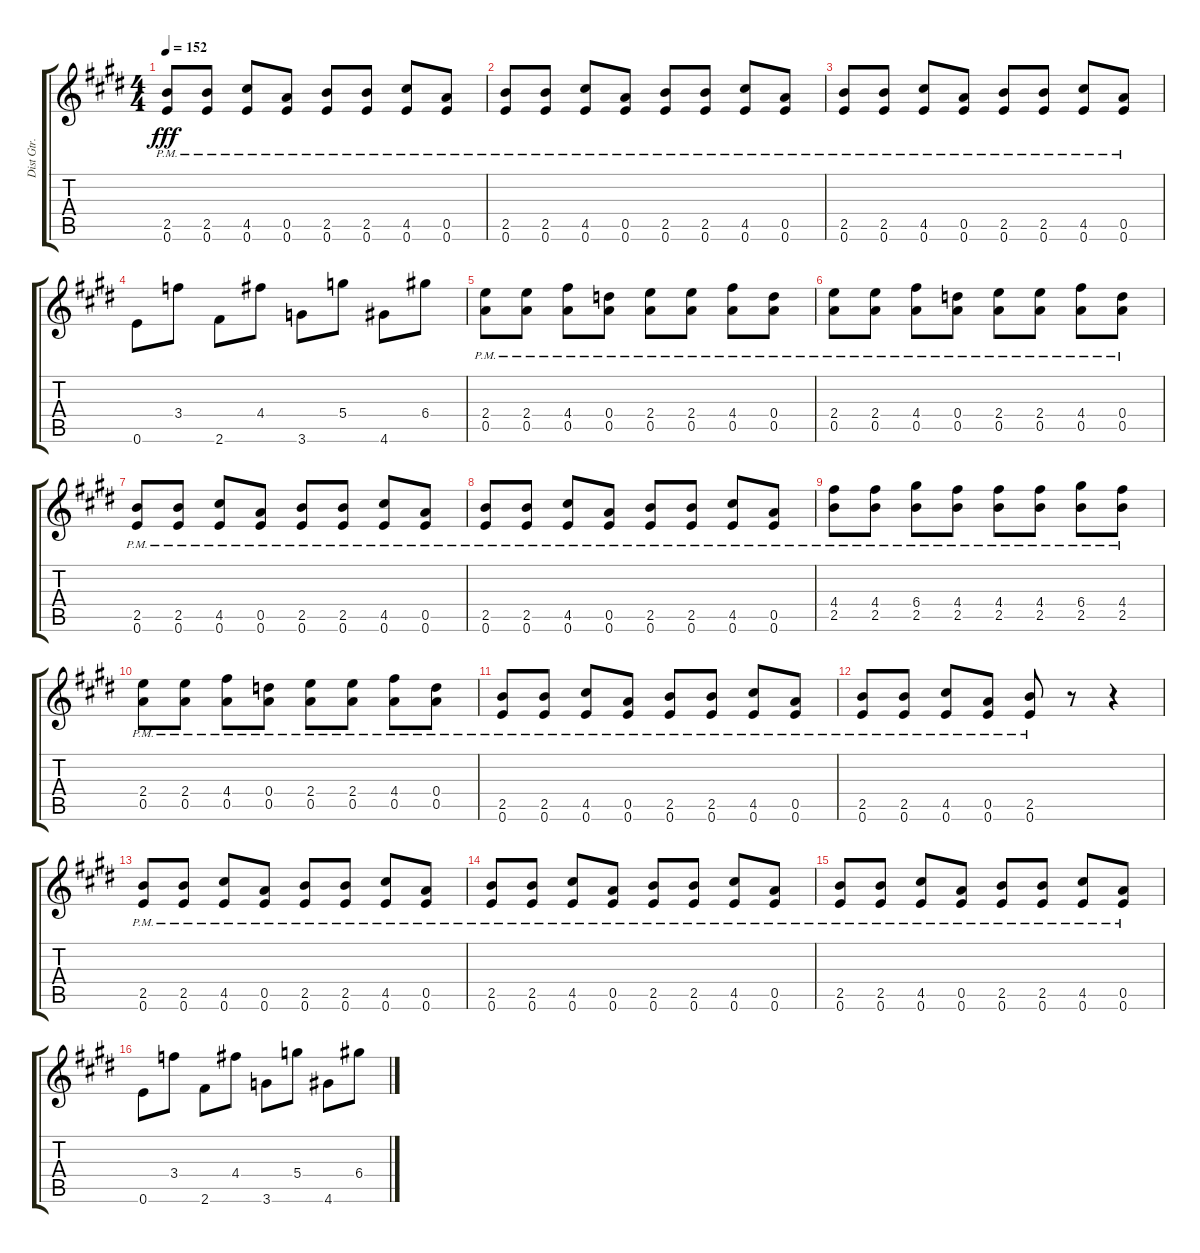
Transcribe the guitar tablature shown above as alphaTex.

\track ("Dist Gtr." "Dist Gtr.") {instrument distortionguitar}
\staff {score tabs}
\tuning (E4 B3 G4 D4 A3 E3) {hide}
\ts (4 4)
\tempo 152
\clef g2
\ks e
(2.5{pm} 0.6{pm}).8{dy fff} (2.5{pm} 0.6{pm}).8 (4.5{pm} 0.6{pm}).8 (0.5{pm} 0.6{pm}).8 (2.5{pm} 0.6{pm}).8 (2.5{pm} 0.6{pm}).8 (4.5{pm} 0.6{pm}).8 (0.5{pm} 0.6{pm}).8 |
\ks c#minor
(2.5{pm} 0.6{pm}).8 (2.5{pm} 0.6{pm}).8 (4.5{pm} 0.6{pm}).8 (0.5{pm} 0.6{pm}).8 (2.5{pm} 0.6{pm}).8 (2.5{pm} 0.6{pm}).8 (4.5{pm} 0.6{pm}).8 (0.5{pm} 0.6{pm}).8 |
(2.5{pm} 0.6{pm}).8 (2.5{pm} 0.6{pm}).8 (4.5{pm} 0.6{pm}).8 (0.5{pm} 0.6{pm}).8 (2.5{pm} 0.6{pm}).8 (2.5{pm} 0.6{pm}).8 (4.5{pm} 0.6{pm}).8 (0.5{pm} 0.6{pm}).8 |
\ks e
0.6.8 3.4.8 2.6.8 4.4.8 3.6.8 5.4.8 4.6.8 6.4.8 |
\ks c#minor
(2.4{pm} 0.5{pm}).8 (2.4{pm} 0.5{pm}).8 (4.4{pm} 0.5{pm}).8 (0.4{pm} 0.5{pm}).8 (2.4{pm} 0.5{pm}).8 (2.4{pm} 0.5{pm}).8 (4.4{pm} 0.5{pm}).8 (0.4{pm} 0.5{pm}).8 |
(2.4{pm} 0.5{pm}).8 (2.4{pm} 0.5{pm}).8 (4.4{pm} 0.5{pm}).8 (0.4{pm} 0.5{pm}).8 (2.4{pm} 0.5{pm}).8 (2.4{pm} 0.5{pm}).8 (4.4{pm} 0.5{pm}).8 (0.4{pm} 0.5{pm}).8 |
\ks e
(2.5{pm} 0.6{pm}).8 (2.5{pm} 0.6{pm}).8 (4.5{pm} 0.6{pm}).8 (0.5{pm} 0.6{pm}).8 (2.5{pm} 0.6{pm}).8 (2.5{pm} 0.6{pm}).8 (4.5{pm} 0.6{pm}).8 (0.5{pm} 0.6{pm}).8 |
\ks c#minor
(2.5{pm} 0.6{pm}).8 (2.5{pm} 0.6{pm}).8 (4.5{pm} 0.6{pm}).8 (0.5{pm} 0.6{pm}).8 (2.5{pm} 0.6{pm}).8 (2.5{pm} 0.6{pm}).8 (4.5{pm} 0.6{pm}).8 (0.5{pm} 0.6{pm}).8 |
(4.4{pm} 2.5{pm}).8 (4.4{pm} 2.5{pm}).8 (6.4{pm} 2.5{pm}).8 (4.4{pm} 2.5{pm}).8 (4.4{pm} 2.5{pm}).8 (4.4{pm} 2.5{pm}).8 (6.4{pm} 2.5{pm}).8 (4.4{pm} 2.5{pm}).8 |
\ks e
(2.4{pm} 0.5{pm}).8 (2.4{pm} 0.5{pm}).8 (4.4{pm} 0.5{pm}).8 (0.4{pm} 0.5{pm}).8 (2.4{pm} 0.5{pm}).8 (2.4{pm} 0.5{pm}).8 (4.4{pm} 0.5{pm}).8 (0.4{pm} 0.5{pm}).8 |
\ks c#minor
(2.5{pm} 0.6{pm}).8 (2.5{pm} 0.6{pm}).8 (4.5{pm} 0.6{pm}).8 (0.5{pm} 0.6{pm}).8 (2.5{pm} 0.6{pm}).8 (2.5{pm} 0.6{pm}).8 (4.5{pm} 0.6{pm}).8 (0.5{pm} 0.6{pm}).8 |
(2.5{pm} 0.6{pm}).8 (2.5{pm} 0.6{pm}).8 (4.5{pm} 0.6{pm}).8 (0.5{pm} 0.6{pm}).8 (2.5{pm} 0.6{pm}).8 r.8 r.4 |
\ks e
(2.5{pm} 0.6{pm}).8 (2.5{pm} 0.6{pm}).8 (4.5{pm} 0.6{pm}).8 (0.5{pm} 0.6{pm}).8 (2.5{pm} 0.6{pm}).8 (2.5{pm} 0.6{pm}).8 (4.5{pm} 0.6{pm}).8 (0.5{pm} 0.6{pm}).8 |
\ks c#minor
(2.5{pm} 0.6{pm}).8 (2.5{pm} 0.6{pm}).8 (4.5{pm} 0.6{pm}).8 (0.5{pm} 0.6{pm}).8 (2.5{pm} 0.6{pm}).8 (2.5{pm} 0.6{pm}).8 (4.5{pm} 0.6{pm}).8 (0.5{pm} 0.6{pm}).8 |
(2.5{pm} 0.6{pm}).8 (2.5{pm} 0.6{pm}).8 (4.5{pm} 0.6{pm}).8 (0.5{pm} 0.6{pm}).8 (2.5{pm} 0.6{pm}).8 (2.5{pm} 0.6{pm}).8 (4.5{pm} 0.6{pm}).8 (0.5{pm} 0.6{pm}).8 |
0.6.8 3.4.8 2.6.8 4.4.8 3.6.8 5.4.8 4.6.8 6.4.8
